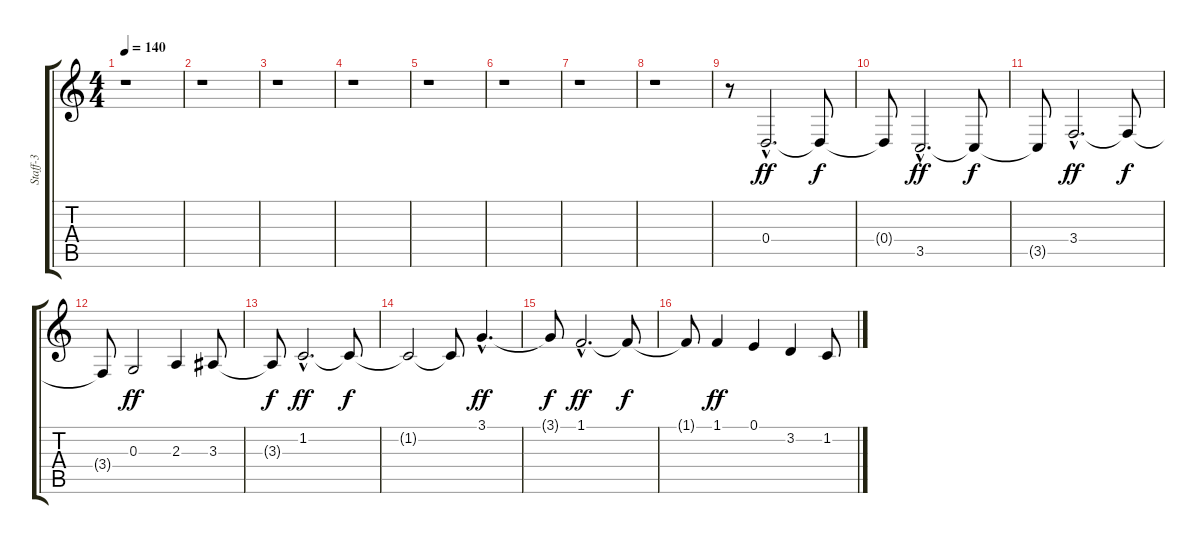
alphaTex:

\track ("Staff-3" "Staff-3") {instrument cello}
\staff {score tabs}
\tuning (E4 B3 G3 D3 A2 E2) {hide}
\ts (4 4)
\tempo 140
\clef g2
\ks c
r.1{dy f} |
r.1 |
r.1 |
r.1 |
r.1 |
r.1 |
r.1 |
r.1 |
r.8 0.4{hac}.2{d dy ff volume 8} 0.4{t}.8{dy f} |
0.4{t}.8 3.5{hac}.2{d dy ff volume 8} 3.5{t}.8{dy f} |
3.5{t}.8 3.4{hac}.2{d dy ff volume 8} 3.4{t}.8{dy f} |
3.4{t}.8 0.3.2{dy ff volume 8} 2.3.4{volume 16} 3.3.8 |
3.3{t}.8{dy f} 1.2{hac}.2{d dy ff volume 8} 1.2{t}.8{dy f} |
1.2{t}.2 1.2{t}.8 3.1{hac}.4{d dy ff volume 8} |
3.1{t}.8{dy f} 1.1{hac}.2{d dy ff volume 8} 1.1{t}.8{dy f} |
1.1{t}.8 1.1.4{dy ff volume 8} 0.1.4{volume 12} 3.2.4{volume 16} 1.2.8
